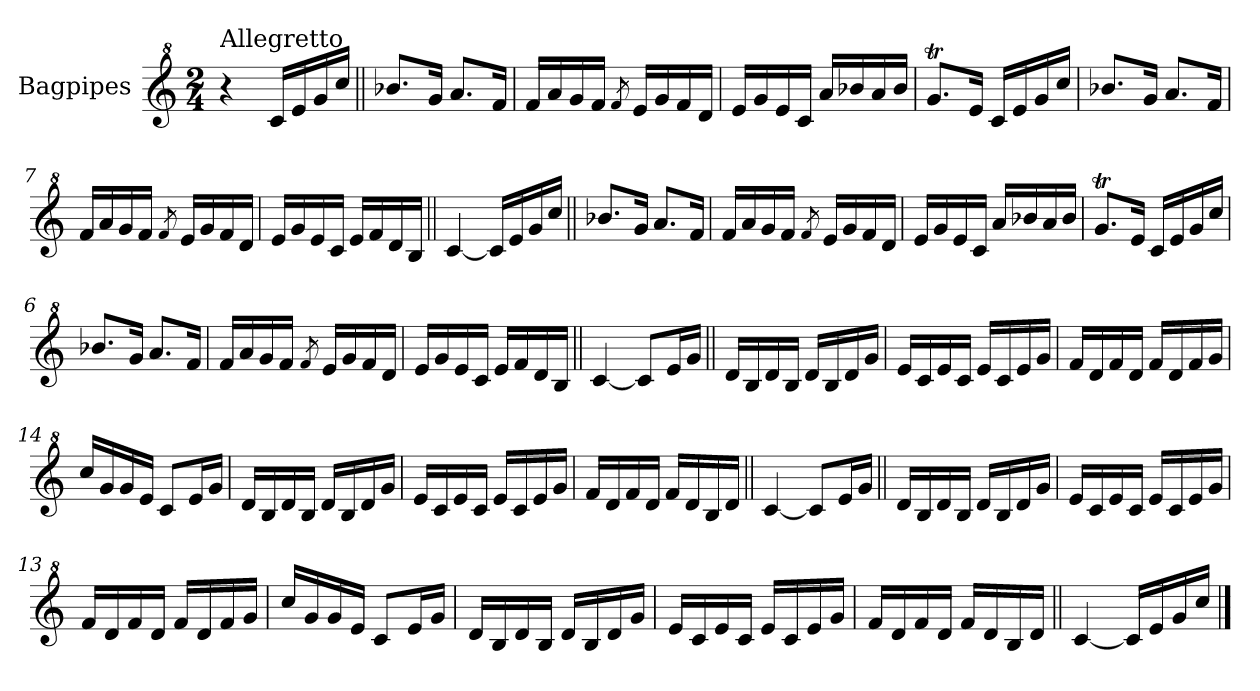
**kern
*part1
*staff1
*I"Bagpipes
*I'Bag
*clefG^2
*k[]
*C:
*M2/4
=1
!LO:TX:a:t=Allegretto
4r
16cc/LL
16ee/
16gg/
16ccc/JJ
=2||
8.bb-X/L
16gg/Jk
8.aa/L
16ff/Jk
=3
16ff/LL
16aa/
16gg/
16ff/JJ
8qff/
16ee/LL
16gg/
16ff/
16dd/JJ
=4
16ee/LL
16gg/
16ee/
16cc/JJ
16aa/LL
16bb-X/
16aa/
16bb-/JJ
=5
8.ggT/L
16ee/Jk
16cc/LL
16ee/
16gg/
16ccc/JJ
=6
8.bb-X/L
16gg/Jk
8.aa/L
16ff/Jk
!!LO:LB:g=z
=7
16ff/LL
16aa/
16gg/
16ff/JJ
8qff/
16ee/LL
16gg/
16ff/
16dd/JJ
=8
16ee/LL
16gg/
16ee/
16cc/JJ
16ee/LL
16ff/
16dd/
16b/JJ
=9||
[4cc/
16cc/LL]
16ee/
16gg/
16ccc/JJ
=2||
8.bb-X/L
16gg/Jk
8.aa/L
16ff/Jk
=3
16ff/LL
16aa/
16gg/
16ff/JJ
8qff/
16ee/LL
16gg/
16ff/
16dd/JJ
=4
16ee/LL
16gg/
16ee/
16cc/JJ
16aa/LL
16bb-X/
16aa/
16bb-/JJ
=5
8.ggT/L
16ee/Jk
16cc/LL
16ee/
16gg/
16ccc/JJ
=6
8.bb-X/L
16gg/Jk
8.aa/L
16ff/Jk
!!LO:LB:g=z
=7
16ff/LL
16aa/
16gg/
16ff/JJ
8qff/
16ee/LL
16gg/
16ff/
16dd/JJ
=8
16ee/LL
16gg/
16ee/
16cc/JJ
16ee/LL
16ff/
16dd/
16b/JJ
=10||
[4cc/
8cc/L]
16ee/L
16gg/JJ
=11||
16dd/LL
16b/
16dd/
16b/JJ
16dd/LL
16b/
16dd/
16gg/JJ
=12
16ee/LL
16cc/
16ee/
16cc/JJ
16ee/LL
16cc/
16ee/
16gg/JJ
!!LO:LB:g=z
=13
16ff/LL
16dd/
16ff/
16dd/JJ
16ff/LL
16dd/
16ff/
16gg/JJ
=14
16ccc/LL
16gg/
16gg/
16ee/JJ
8cc/L
16ee/L
16gg/JJ
=15
16dd/LL
16b/
16dd/
16b/JJ
16dd/LL
16b/
16dd/
16gg/JJ
=16
16ee/LL
16cc/
16ee/
16cc/JJ
16ee/LL
16cc/
16ee/
16gg/JJ
=17
16ff/LL
16dd/
16ff/
16dd/JJ
16ff/LL
16dd/
16b/
16dd/JJ
=18||
[4cc/
8cc/L]
16ee/L
16gg/JJ
=11||
16dd/LL
16b/
16dd/
16b/JJ
16dd/LL
16b/
16dd/
16gg/JJ
=12
16ee/LL
16cc/
16ee/
16cc/JJ
16ee/LL
16cc/
16ee/
16gg/JJ
!!LO:LB:g=z
=13
16ff/LL
16dd/
16ff/
16dd/JJ
16ff/LL
16dd/
16ff/
16gg/JJ
=14
16ccc/LL
16gg/
16gg/
16ee/JJ
8cc/L
16ee/L
16gg/JJ
=15
16dd/LL
16b/
16dd/
16b/JJ
16dd/LL
16b/
16dd/
16gg/JJ
=16
16ee/LL
16cc/
16ee/
16cc/JJ
16ee/LL
16cc/
16ee/
16gg/JJ
=17
16ff/LL
16dd/
16ff/
16dd/JJ
16ff/LL
16dd/
16b/
16dd/JJ
!!LO:LB:g=z
=19||
[4cc/
16cc/LL]
16ee/
16gg/
16ccc/JJ
==
*-
